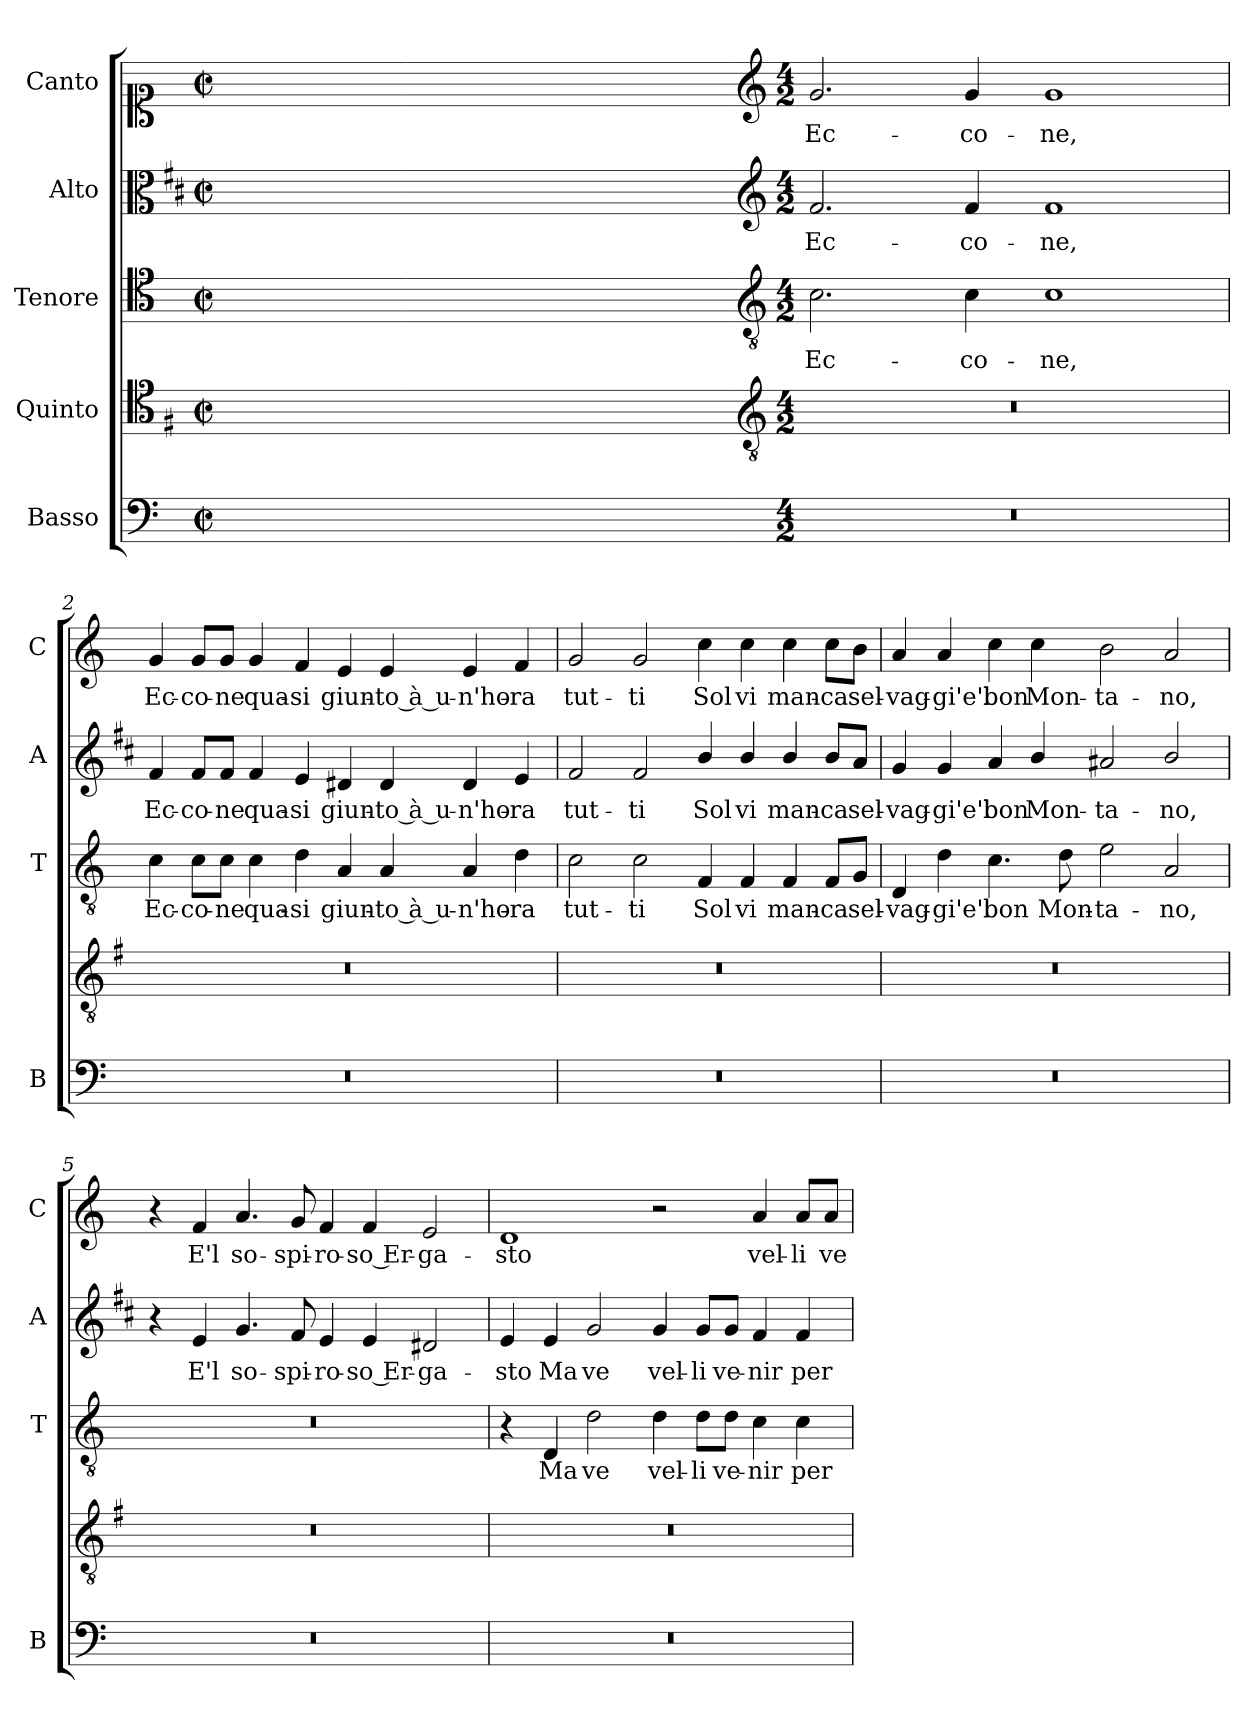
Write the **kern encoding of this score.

**kern	**kern	**kern	**text	**kern	**text	**kern	**text
*part5	*part4	*part3	*part3	*part2	*part2	*part1	*part1
*staff5	*staff4	*staff3	*staff3	*staff2	*staff2	*staff1	*staff1
*I"Basso	*I"Quinto	*I"Tenore	*	*I"Alto	*	*I"Canto	*
*I'B	*	*I'T	*	*I'A	*	*I'C	*
*clefF4	*clefC4	*clefC4	*	*clefC3	*	*clefC1	*
*	*ITrd4c7	*	*	*ITrd1c2	*	*	*
*k[]	*k[]	*k[]	*	*k[]	*	*k[]	*
*C:	*C:	*C:	*	*C:	*	*C:	*
*M2/2	*M2/2	*M2/2	*	*M2/2	*	*M2/2	*
*met(c|)	*met(c|)	*met(c|)	*	*met(c|)	*	*met(c|)	*
=	=	=	=	=	=	=	=
1ryy	1ryy	1ryy	.	1ryy	.	1ryy	.
=1X-	=1X-	=1X-	=1X-	=1X-	=1X-	=1X-	=1X-
4ryy	4ryy	4ryy	.	4ryy	.	4ryy	.
4ryy	4ryy	4ryy	.	4ryy	.	4ryy	.
4ryy	4ryy	4ryy	.	4ryy	.	4ryy	.
4ryy	4ryy	4ryy	.	4ryy	.	4ryy	.
=1-	=1-	=1-	=1-	=1-	=1-	=1-	=1-
*	*clefGv2	*clefGv2	*	*clefG2	*	*clefG2	*
*M4/2	*M4/2	*M4/2	*	*M4/2	*	*M4/2	*
!	!	!	!LO:LY:b	!	!LO:LY:b	!	!LO:LY:b
0r	0r	2.c\	Ec-	2.e/	Ec-	2.g/	Ec-
!	!	!	!LO:LY:b	!	!LO:LY:b	!	!LO:LY:b
.	.	4c\	-co-	4e/	-co-	4g/	-co-
!	!	!	!LO:LY:b	!	!LO:LY:b	!	!LO:LY:b
.	.	1c	-ne,	1e	-ne,	1g	-ne,
=2	=2	=2	=2	=2	=2	=2	=2
!	!	!	!LO:LY:b	!	!LO:LY:b	!	!LO:LY:b
0r	0r	4c\	Ec-	4e/	Ec-	4g/	Ec-
!	!	!	!LO:LY:b	!	!LO:LY:b	!	!LO:LY:b
.	.	8c\L	-co-	8e/L	-co-	8g/L	-co-
!	!	!	!LO:LY:b	!	!LO:LY:b	!	!LO:LY:b
.	.	8c\J	-ne	8e/J	-ne	8g/J	-ne
!	!	!	!LO:LY:b	!	!LO:LY:b	!	!LO:LY:b
.	.	4c\	qua-	4e/	qua-	4g/	qua-
!	!	!	!LO:LY:b	!	!LO:LY:b	!	!LO:LY:b
.	.	4d\	-si	4d/	-si	4f/	-si
!	!	!	!LO:LY:b	!	!LO:LY:b	!	!LO:LY:b
.	.	4A/	giun-	4c#X/	giun-	4e/	giun-
!	!	!	!LO:LY:b	!	!LO:LY:b	!	!LO:LY:b
.	.	4A/	-to à u-	4c#/	-to à u-	4e/	-to à u-
!	!	!	!LO:LY:b	!	!LO:LY:b	!	!LO:LY:b
.	.	4A/	-n'ho-	4c#/	-n'ho-	4e/	-n'ho-
!	!	!	!LO:LY:b	!	!LO:LY:b	!	!LO:LY:b
.	.	4d\	-ra	4d/	-ra	4f/	-ra
=3	=3	=3	=3	=3	=3	=3	=3
!	!	!	!LO:LY:b	!	!LO:LY:b	!	!LO:LY:b
0r	0r	2c\	tut-	2e/	tut-	2g/	tut-
!	!	!	!LO:LY:b	!	!LO:LY:b	!	!LO:LY:b
.	.	2c\	-ti	2e/	-ti	2g/	-ti
!	!	!	!LO:LY:b	!	!LO:LY:b	!	!LO:LY:b
.	.	4F/	Sol	4a/	Sol	4cc\	Sol
!	!	!	!LO:LY:b	!	!LO:LY:b	!	!LO:LY:b
.	.	4F/	vi	4a/	vi	4cc\	vi
!	!	!	!LO:LY:b	!	!LO:LY:b	!	!LO:LY:b
.	.	4F/	man-	4a/	man-	4cc\	man-
!	!	!	!LO:LY:b	!	!LO:LY:b	!	!LO:LY:b
.	.	8F/L	-ca	8a/L	-ca	8cc\L	-ca
!	!	!	!LO:LY:b	!	!LO:LY:b	!	!LO:LY:b
.	.	8G/J	sel-	8g/J	sel-	8b\J	sel-
!!LO:LB:g=z
=4	=4	=4	=4	=4	=4	=4	=4
!	!	!	!LO:LY:b	!	!LO:LY:b	!	!LO:LY:b
0r	0r	4D/	-vag-	4f/	-vag-	4a/	-vag-
!	!	!	!LO:LY:b	!	!LO:LY:b	!	!LO:LY:b
.	.	4d\	-gi'e'l	4f/	-gi'e'l	4a/	-gi'e'l
!	!	!	!LO:LY:b	!	!LO:LY:b	!	!LO:LY:b
.	.	4.c\	bon	4g/	bon	4cc\	bon
!	!	!	!	!	!LO:LY:b	!	!LO:LY:b
.	.	.	.	4a/	Mon-	4cc\	Mon-
!	!	!	!LO:LY:b	!	!	!	!
.	.	8d\	Mon-	.	.	.	.
!	!	!	!LO:LY:b	!	!LO:LY:b	!	!LO:LY:b
.	.	2e\	-ta-	2g#X/	-ta-	2b\	-ta-
!	!	!	!LO:LY:b	!	!LO:LY:b	!	!LO:LY:b
.	.	2A/	-no,	2a/	-no,	2a/	-no,
=5	=5	=5	=5	=5	=5	=5	=5
0r	0r	0r	.	4r	.	4r	.
!	!	!	!	!	!LO:LY:b	!	!LO:LY:b
.	.	.	.	4d/	E'l	4f/	E'l
!	!	!	!	!	!LO:LY:b	!	!LO:LY:b
.	.	.	.	4.f/	so-	4.a/	so-
!	!	!	!	!	!LO:LY:b	!	!LO:LY:b
.	.	.	.	8e/	-spi-	8g/	-spi-
!	!	!	!	!	!LO:LY:b	!	!LO:LY:b
.	.	.	.	4d/	-ro-	4f/	-ro-
!	!	!	!	!	!LO:LY:b	!	!LO:LY:b
.	.	.	.	4d/	-so Er-	4f/	-so Er-
!	!	!	!	!	!LO:LY:b	!	!LO:LY:b
.	.	.	.	2c#X/	-ga-	2e/	-ga-
=6	=6	=6	=6	=6	=6	=6	=6
!	!	!	!	!	!LO:LY:b	!	!LO:LY:b
0r	0r	4r	.	4d/	-sto	1d	-sto
!	!	!	!LO:LY:b	!	!LO:LY:b	!	!
.	.	4D/	Ma	4d/	Ma	.	.
!	!	!	!LO:LY:b	!	!LO:LY:b	!	!
.	.	2d\	ve	2f/	ve	.	.
!	!	!	!LO:LY:b	!	!LO:LY:b	!	!
.	.	4d\	vel-	4f/	vel-	2r	.
!	!	!	!LO:LY:b	!	!LO:LY:b	!	!
.	.	8d\L	-li	8f/L	-li	.	.
!	!	!	!LO:LY:b	!	!LO:LY:b	!	!
.	.	8d\J	ve-	8f/J	ve-	.	.
!	!	!	!LO:LY:b	!	!LO:LY:b	!	!LO:LY:b
.	.	4c\	-nir	4e/	-nir	4a/	vel-
!	!	!	!LO:LY:b	!	!LO:LY:b	!	!LO:LY:b
.	.	4c\	per	4e/	per	8a/L	-li
!	!	!	!	!	!	!	!LO:LY:b
.	.	.	.	.	.	8a/J	ve-
=	=	=	=	=	=	=	=
*-	*-	*-	*-	*-	*-	*-	*-
